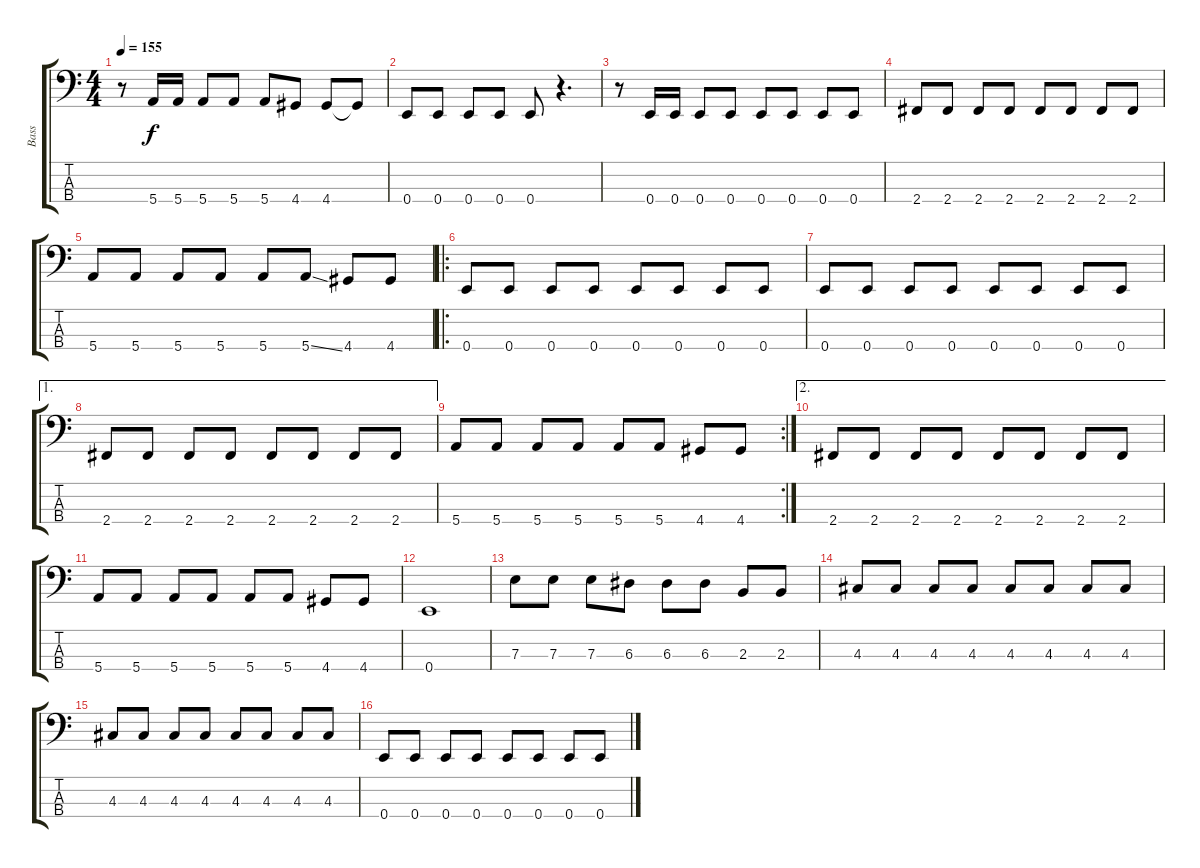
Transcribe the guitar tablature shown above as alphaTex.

\track ("Bass" "Bass") {instrument electricbasspick}
\staff {score tabs}
\tuning (G2 D2 A1 E1) {hide}
\ts (4 4)
\tempo 155
\clef f4
\ks c
r.8{dy f} 5.4.16 5.4.16 5.4.8 5.4.8 5.4.8 4.4.8 4.4.8 4.4{t}.8 |
0.4.8 0.4.8 0.4.8 0.4.8 0.4.8 r.4{d} |
r.8 0.4.16 0.4.16 0.4.8 0.4.8 0.4.8 0.4.8 0.4.8 0.4.8 |
2.4.8 2.4.8 2.4.8 2.4.8 2.4.8 2.4.8 2.4.8 2.4.8 |
5.4.8 5.4.8 5.4.8 5.4.8 5.4.8 5.4{ss}.8 4.4.8 4.4.8 |
\ro
0.4.8 0.4.8 0.4.8 0.4.8 0.4.8 0.4.8 0.4.8 0.4.8 |
0.4.8 0.4.8 0.4.8 0.4.8 0.4.8 0.4.8 0.4.8 0.4.8 |
\ae 1
2.4.8 2.4.8 2.4.8 2.4.8 2.4.8 2.4.8 2.4.8 2.4.8 |
\rc 2
5.4.8 5.4.8 5.4.8 5.4.8 5.4.8 5.4.8 4.4.8 4.4.8 |
\ae 2
2.4.8 2.4.8 2.4.8 2.4.8 2.4.8 2.4.8 2.4.8 2.4.8 |
5.4.8 5.4.8 5.4.8 5.4.8 5.4.8 5.4.8 4.4.8 4.4.8 |
0.4.1 |
7.3.8 7.3.8 7.3.8 6.3.8 6.3.8 6.3.8 2.3.8 2.3.8 |
4.3.8 4.3.8 4.3.8 4.3.8 4.3.8 4.3.8 4.3.8 4.3.8 |
4.3.8 4.3.8 4.3.8 4.3.8 4.3.8 4.3.8 4.3.8 4.3.8 |
0.4.8 0.4.8 0.4.8 0.4.8 0.4.8 0.4.8 0.4.8 0.4.8
